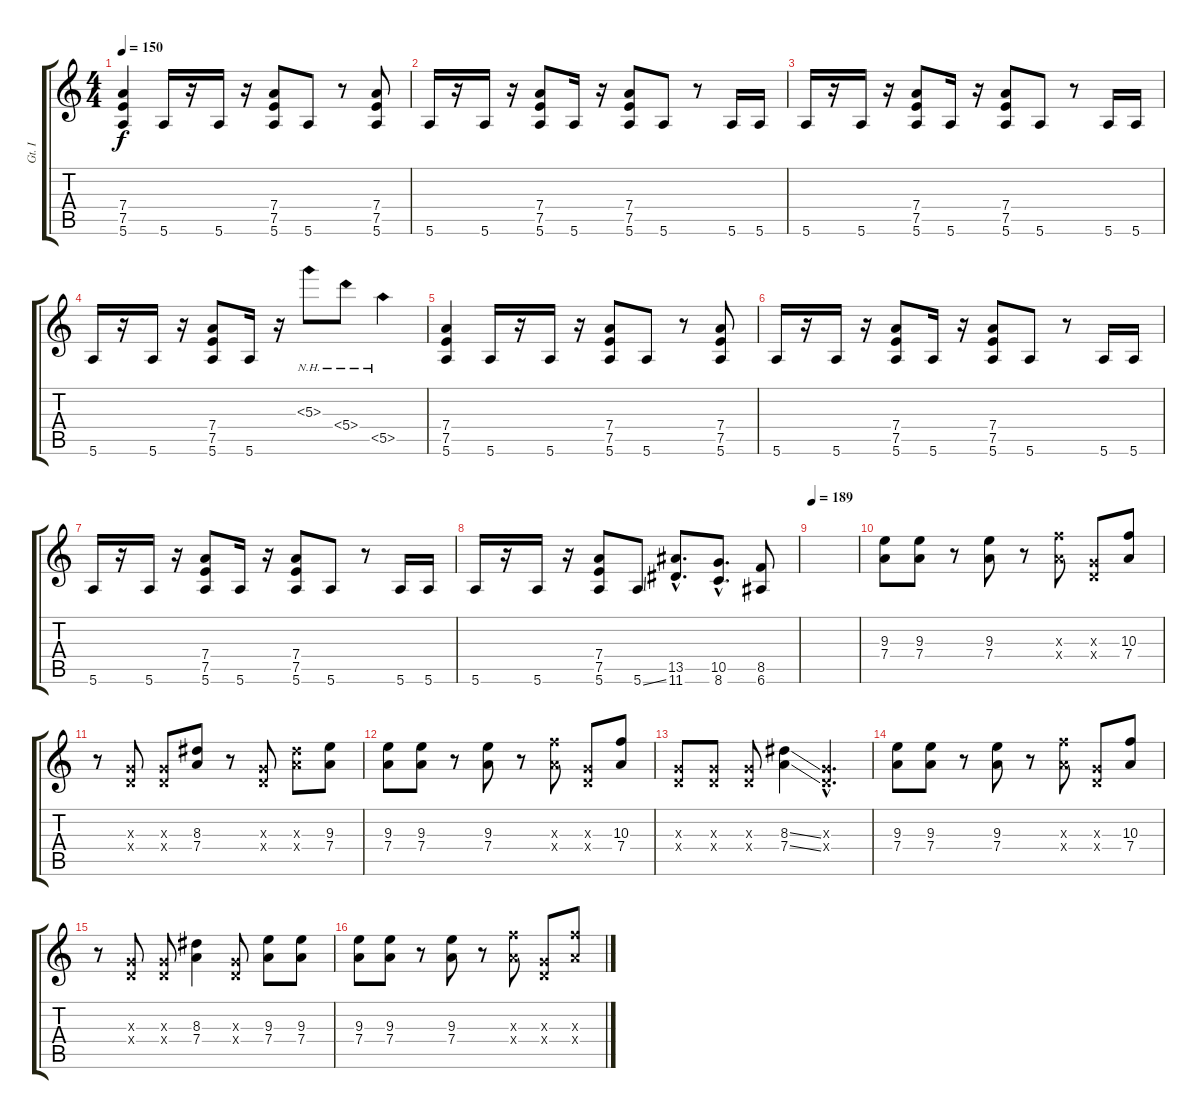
\track ("Gt. I" "Gt. I") {instrument distortionguitar}
\staff {score tabs}
\tuning (E4 B3 G3 D3 A2 E2) {hide}
\ts (4 4)
\tempo 150
\clef g2
\ks c
(7.4 7.5 5.6).4{dy f} 5.6.16 r.16 5.6.16 r.16 (7.4 7.5 5.6).8 5.6.8 r.8 (7.4 7.5 5.6).8 |
5.6.16 r.16 5.6.16 r.16 (7.4 7.5 5.6).8 5.6.16 r.16 (7.4 7.5 5.6).8 5.6.8 r.8 5.6.16 5.6.16 |
5.6.16 r.16 5.6.16 r.16 (7.4 7.5 5.6).8 5.6.16 r.16 (7.4 7.5 5.6).8 5.6.8 r.8 5.6.16 5.6.16 |
5.6.16 r.16 5.6.16 r.16 (7.4 7.5 5.6).8 5.6.16 r.16 5.3{nh}.8 5.4{nh}.8 5.5{nh}.4 |
(7.4 7.5 5.6).4 5.6.16 r.16 5.6.16 r.16 (7.4 7.5 5.6).8 5.6.8 r.8 (7.4 7.5 5.6).8 |
5.6.16 r.16 5.6.16 r.16 (7.4 7.5 5.6).8 5.6.16 r.16 (7.4 7.5 5.6).8 5.6.8 r.8 5.6.16 5.6.16 |
5.6.16 r.16 5.6.16 r.16 (7.4 7.5 5.6).8 5.6.16 r.16 (7.4 7.5 5.6).8 5.6.8 r.8 5.6.16 5.6.16 |
5.6.16 r.16 5.6.16 r.16 (7.4 7.5 5.6).8 5.6{ss}.8 (13.5{hac} 11.6{hac}).8{d} (10.5{hac} 8.6{hac}).8{d} (8.5 6.6).8 |
\tempo 189
|
(9.3 7.4).8 (9.3 7.4).8 r.8 (9.3 7.4).8 r.8 (10.3{x} 7.4{x}).8 (0.3{x} 0.4{x}).8 (10.3 7.4).8 |
r.8 (0.3{x} 0.4{x}).8 (0.3{x} 0.4{x}).8 (8.3 7.4).8 r.8 (0.3{x} 0.4{x}).8 (8.3{x} 7.4{x}).8 (9.3 7.4).8 |
(9.3 7.4).8 (9.3 7.4).8 r.8 (9.3 7.4).8 r.8 (10.3{x} 7.4{x}).8 (0.3{x} 0.4{x}).8 (10.3 7.4).8 |
(0.3{x} 0.4{x}).8 (0.3{x} 0.4{x}).8 (0.3{x} 0.4{x}).8 (8.3{ss} 7.4{ss}).4 (0.3{hac x} 0.4{hac x}).4{d} |
(9.3 7.4).8 (9.3 7.4).8 r.8 (9.3 7.4).8 r.8 (10.3{x} 7.4{x}).8 (0.3{x} 0.4{x}).8 (10.3 7.4).8 |
r.8 (0.3{x} 0.4{x}).8 (0.3{x} 0.4{x}).8 (8.3 7.4).4 (0.3{x} 0.4{x}).8 (9.3 7.4).8 (9.3 7.4).8 |
(9.3 7.4).8 (9.3 7.4).8 r.8 (9.3 7.4).8 r.8 (10.3{x} 7.4{x}).8 (0.3{x} 0.4{x}).8 (10.3{x} 7.4{x}).8
